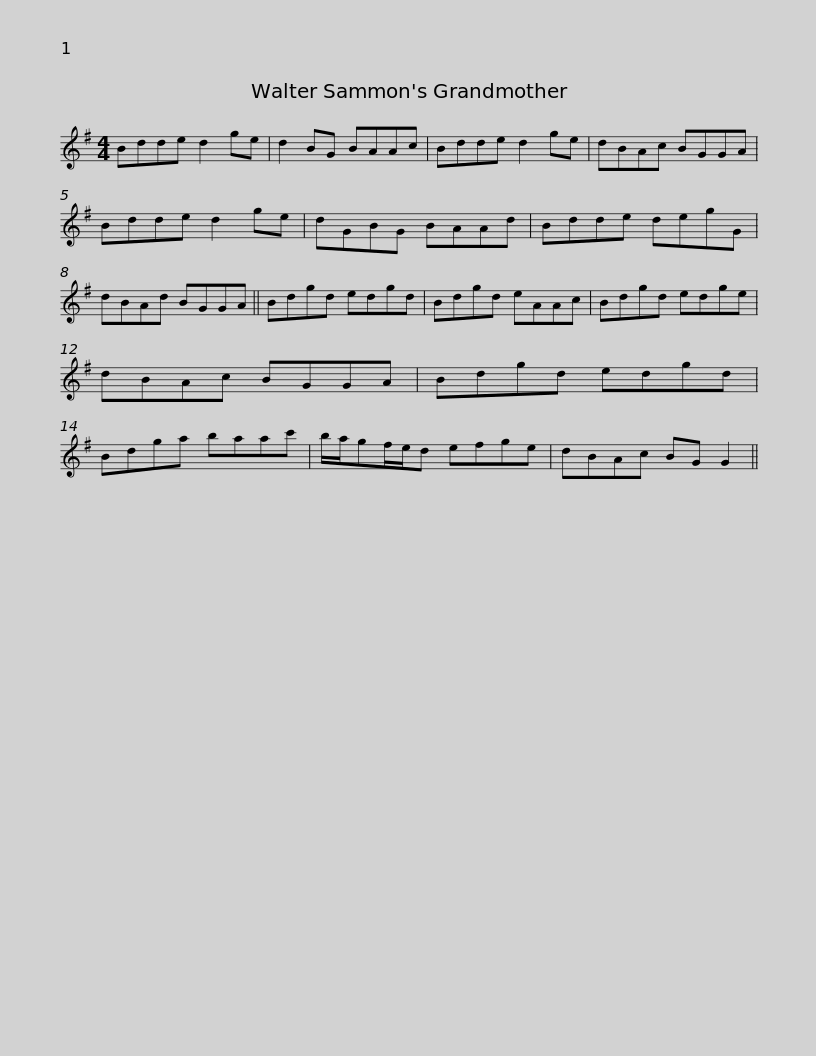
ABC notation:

X:1
L:1/8
M:4/4
I:linebreak $
K:G
V:1 treble
V:1
 Bdde d2 ge | d2 BG BAAc | Bdde d2 ge | dBAc BGGA | Bdde d2 ge | %5
 dGBG BAAd |$ Bdde degG | dBAd BGGA || Bdgd edgd | Bdgd eAAc | %10
 Bdgd edge |$ dBAc BGGA | Bdgd edgd | Bdga baac' | b/a/gf/e/d efge | %15
 dBAc BG G2 || %16
